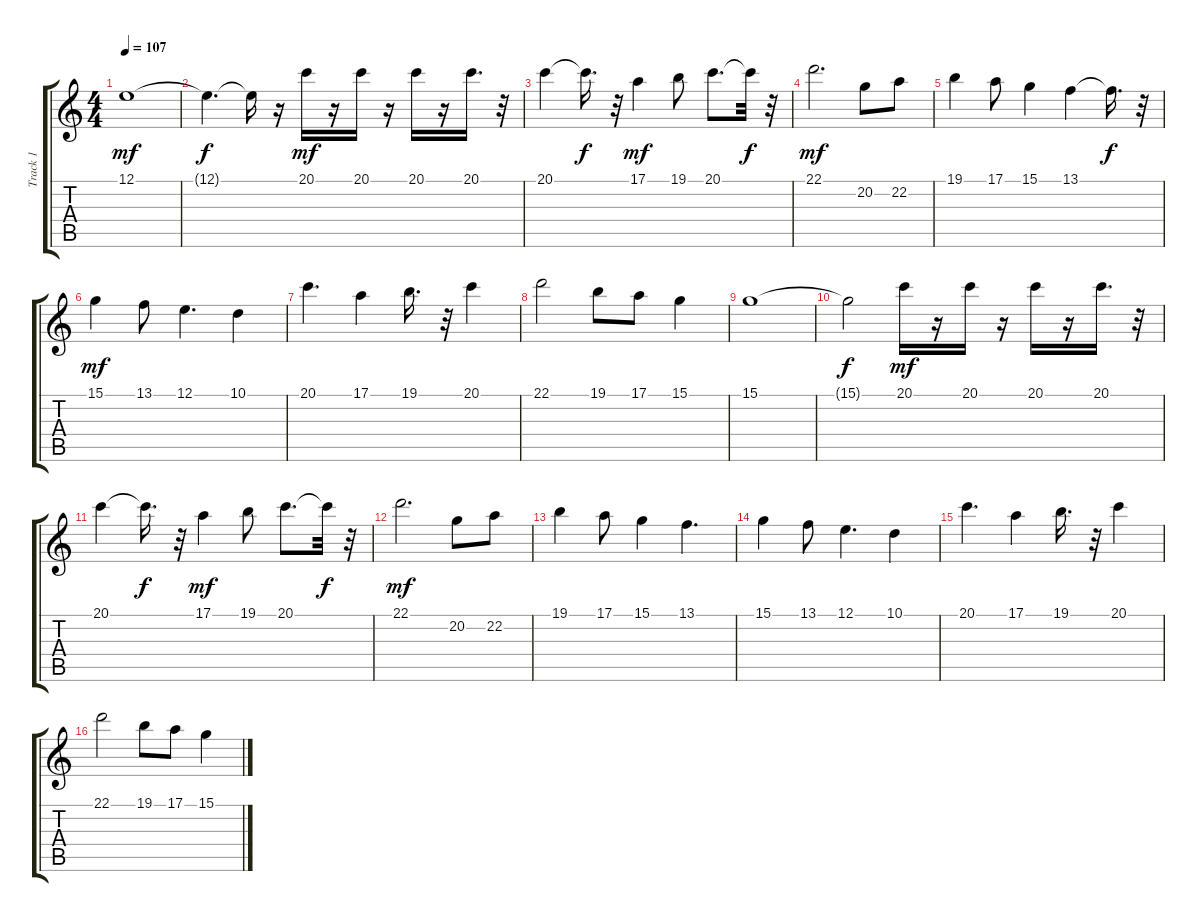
\track ("Track 1" "Track 1") {instrument flute}
\staff {score tabs}
\tuning (E4 B3 G3 D3 A2 E2) {hide}
\ts (4 4)
\tempo 107
\clef g2
\ks c
12.1.1{dy mf} |
12.1{t}.4{d dy f} 12.1{t}.16 r.16 20.1.16{dy mf} r.16 20.1.16 r.16 20.1.16 r.16 20.1.16{d} r.32 |
20.1.4 20.1{t}.16{d dy f} r.32 17.1.4{dy mf} 19.1.8 20.1.8{d} 20.1{t}.32{dy f} r.32 |
22.1.2{d dy mf} 20.2.8 22.2.8 |
19.1.4 17.1.8 15.1.4 13.1.4 13.1{t}.16{d dy f} r.32 |
15.1.4{dy mf} 13.1.8 12.1.4{d} 10.1.4 |
20.1.4{d} 17.1.4 19.1.16{d} r.32 20.1.4 |
22.1.2 19.1.8 17.1.8 15.1.4 |
15.1.1 |
15.1{t}.2{dy f} 20.1.16{dy mf} r.16 20.1.16 r.16 20.1.16 r.16 20.1.16{d} r.32 |
20.1.4 20.1{t}.16{d dy f} r.32 17.1.4{dy mf} 19.1.8 20.1.8{d} 20.1{t}.32{dy f} r.32 |
22.1.2{d dy mf} 20.2.8 22.2.8 |
19.1.4 17.1.8 15.1.4 13.1.4{d} |
15.1.4 13.1.8 12.1.4{d} 10.1.4 |
20.1.4{d} 17.1.4 19.1.16{d} r.32 20.1.4 |
22.1.2 19.1.8 17.1.8 15.1.4
